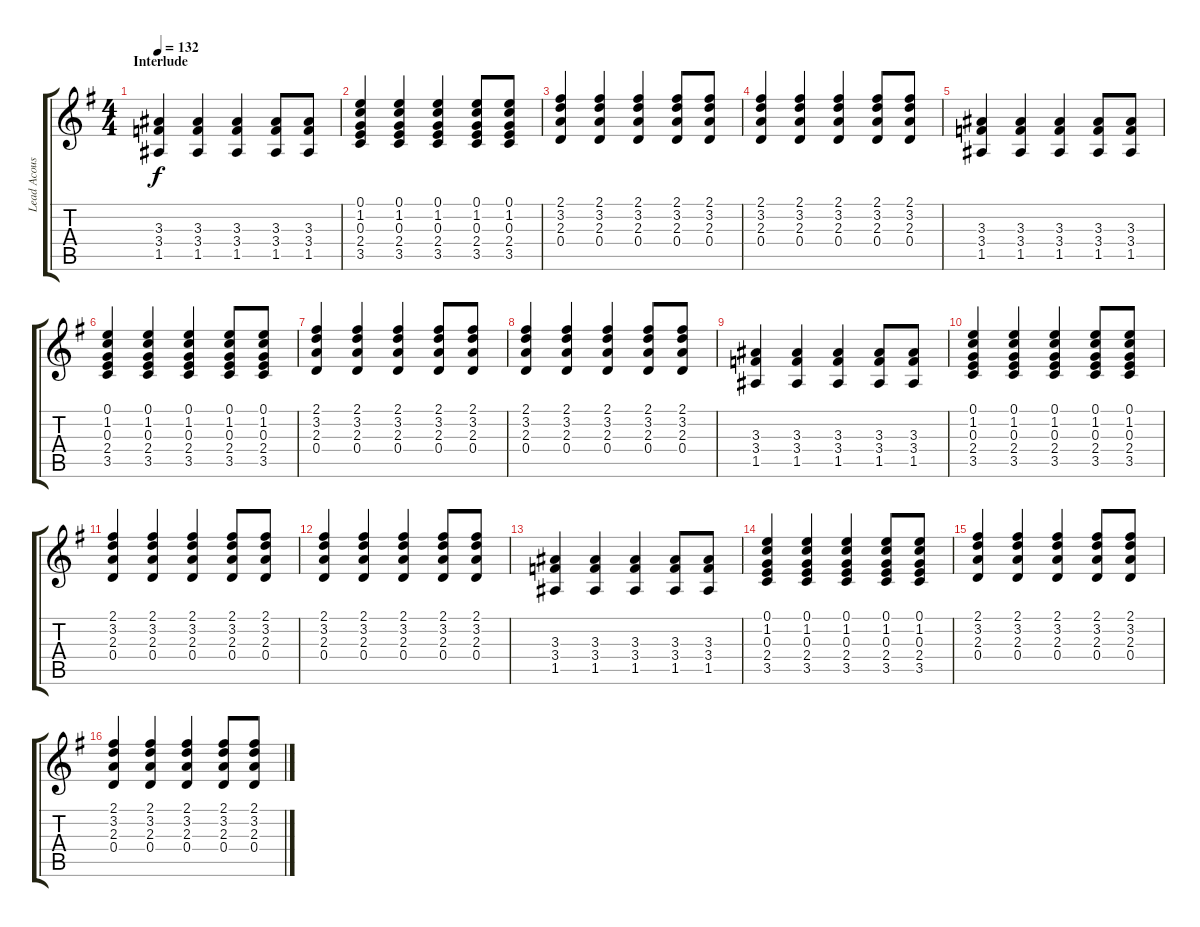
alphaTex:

\track ("Lead Acoustic" "Lead Acous") {instrument acousticguitarnylon}
\staff {score tabs}
\tuning (E4 B3 G3 D3 A2 E2) {hide}
\ts (4 4)
\section ("" "Interlude")
\tempo 132
\clef g2
\ks g
(3.3 3.4 1.5).4{dy f} (3.3 3.4 1.5).4 (3.3 3.4 1.5).4 (3.3 3.4 1.5).8 (3.3 3.4 1.5).8 |
(0.1 1.2 0.3 2.4 3.5).4 (0.1 1.2 0.3 2.4 3.5).4 (0.1 1.2 0.3 2.4 3.5).4 (0.1 1.2 0.3 2.4 3.5).8 (0.1 1.2 0.3 2.4 3.5).8 |
(2.1 3.2 2.3 0.4).4 (2.1 3.2 2.3 0.4).4 (2.1 3.2 2.3 0.4).4 (2.1 3.2 2.3 0.4).8 (2.1 3.2 2.3 0.4).8 |
(2.1 3.2 2.3 0.4).4 (2.1 3.2 2.3 0.4).4 (2.1 3.2 2.3 0.4).4 (2.1 3.2 2.3 0.4).8 (2.1 3.2 2.3 0.4).8 |
(3.3 3.4 1.5).4 (3.3 3.4 1.5).4 (3.3 3.4 1.5).4 (3.3 3.4 1.5).8 (3.3 3.4 1.5).8 |
(0.1 1.2 0.3 2.4 3.5).4 (0.1 1.2 0.3 2.4 3.5).4 (0.1 1.2 0.3 2.4 3.5).4 (0.1 1.2 0.3 2.4 3.5).8 (0.1 1.2 0.3 2.4 3.5).8 |
(2.1 3.2 2.3 0.4).4 (2.1 3.2 2.3 0.4).4 (2.1 3.2 2.3 0.4).4 (2.1 3.2 2.3 0.4).8 (2.1 3.2 2.3 0.4).8 |
(2.1 3.2 2.3 0.4).4 (2.1 3.2 2.3 0.4).4 (2.1 3.2 2.3 0.4).4 (2.1 3.2 2.3 0.4).8 (2.1 3.2 2.3 0.4).8 |
(3.3 3.4 1.5).4 (3.3 3.4 1.5).4 (3.3 3.4 1.5).4 (3.3 3.4 1.5).8 (3.3 3.4 1.5).8 |
(0.1 1.2 0.3 2.4 3.5).4 (0.1 1.2 0.3 2.4 3.5).4 (0.1 1.2 0.3 2.4 3.5).4 (0.1 1.2 0.3 2.4 3.5).8 (0.1 1.2 0.3 2.4 3.5).8 |
(2.1 3.2 2.3 0.4).4 (2.1 3.2 2.3 0.4).4 (2.1 3.2 2.3 0.4).4 (2.1 3.2 2.3 0.4).8 (2.1 3.2 2.3 0.4).8 |
(2.1 3.2 2.3 0.4).4 (2.1 3.2 2.3 0.4).4 (2.1 3.2 2.3 0.4).4 (2.1 3.2 2.3 0.4).8 (2.1 3.2 2.3 0.4).8 |
(3.3 3.4 1.5).4 (3.3 3.4 1.5).4 (3.3 3.4 1.5).4 (3.3 3.4 1.5).8 (3.3 3.4 1.5).8 |
(0.1 1.2 0.3 2.4 3.5).4 (0.1 1.2 0.3 2.4 3.5).4 (0.1 1.2 0.3 2.4 3.5).4 (0.1 1.2 0.3 2.4 3.5).8 (0.1 1.2 0.3 2.4 3.5).8 |
(2.1 3.2 2.3 0.4).4 (2.1 3.2 2.3 0.4).4 (2.1 3.2 2.3 0.4).4 (2.1 3.2 2.3 0.4).8 (2.1 3.2 2.3 0.4).8 |
(2.1 3.2 2.3 0.4).4 (2.1 3.2 2.3 0.4).4 (2.1 3.2 2.3 0.4).4 (2.1 3.2 2.3 0.4).8 (2.1 3.2 2.3 0.4).8
